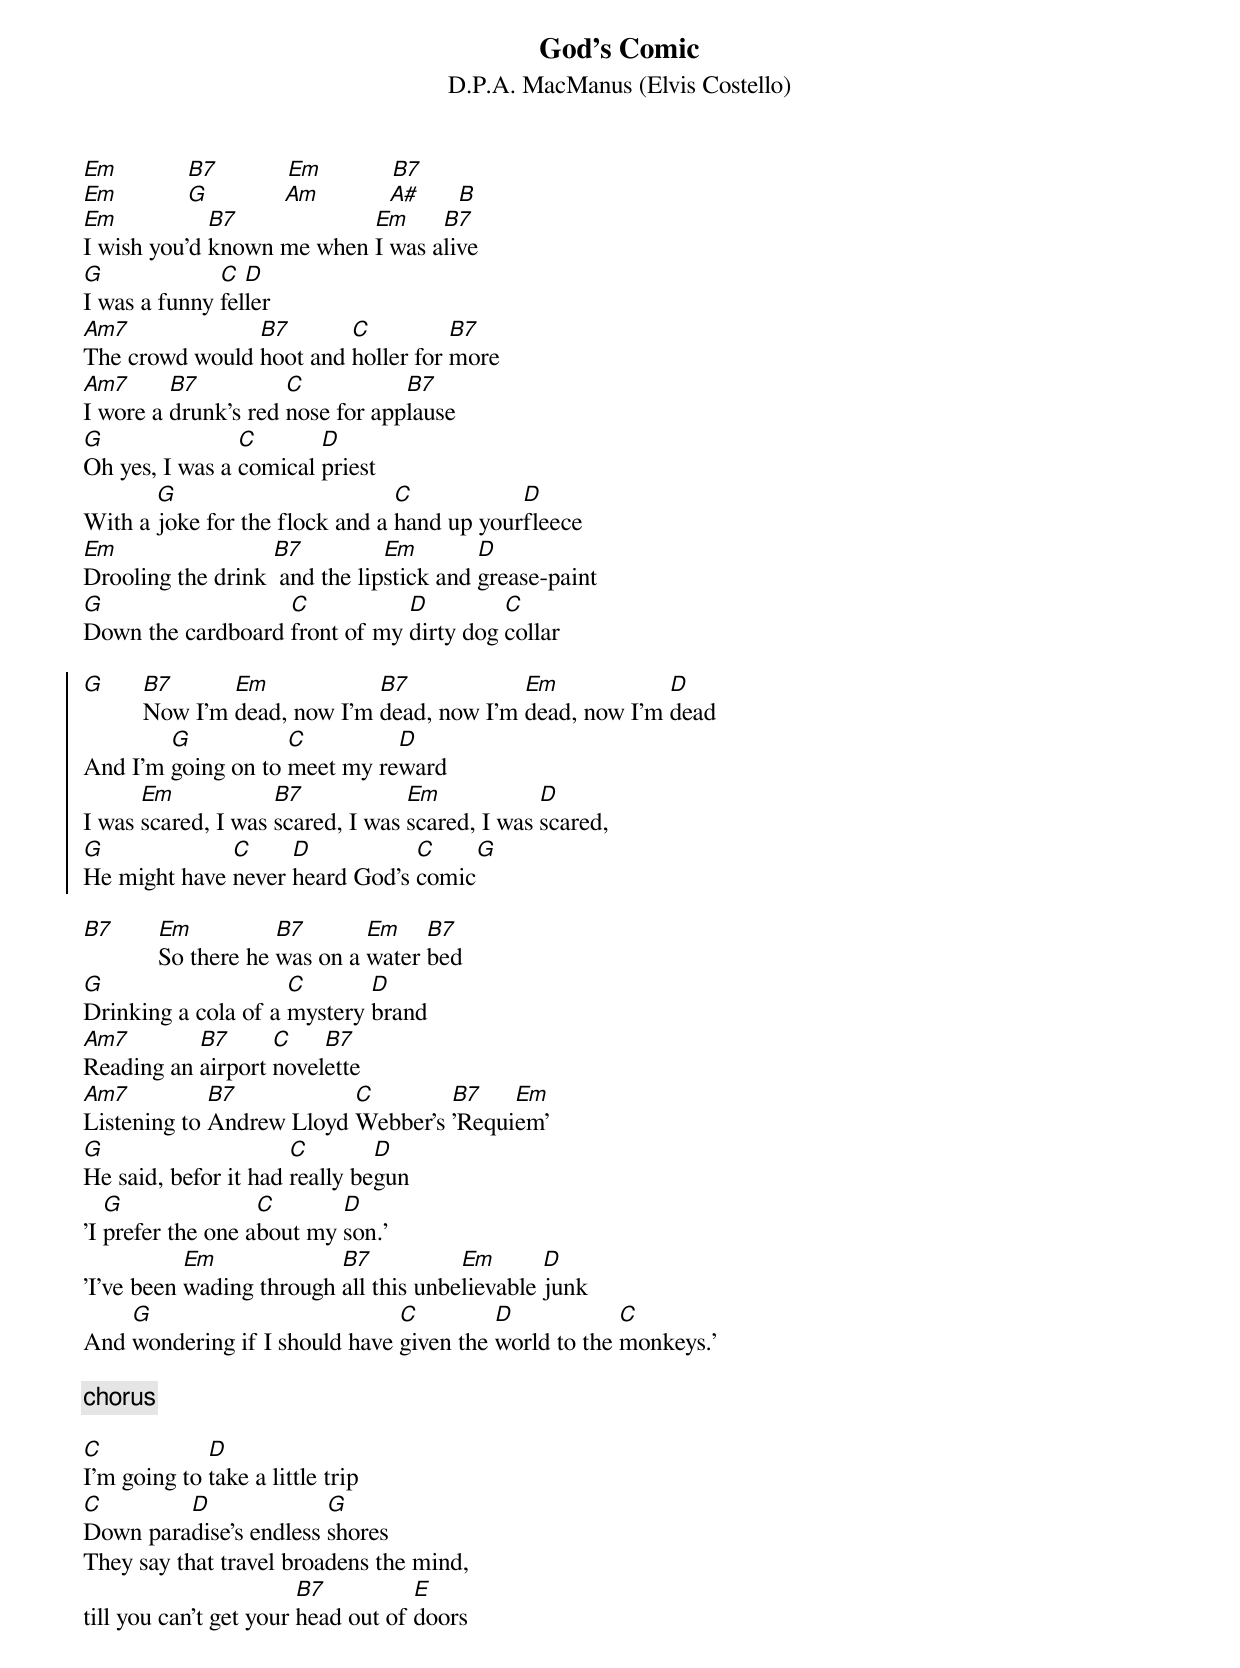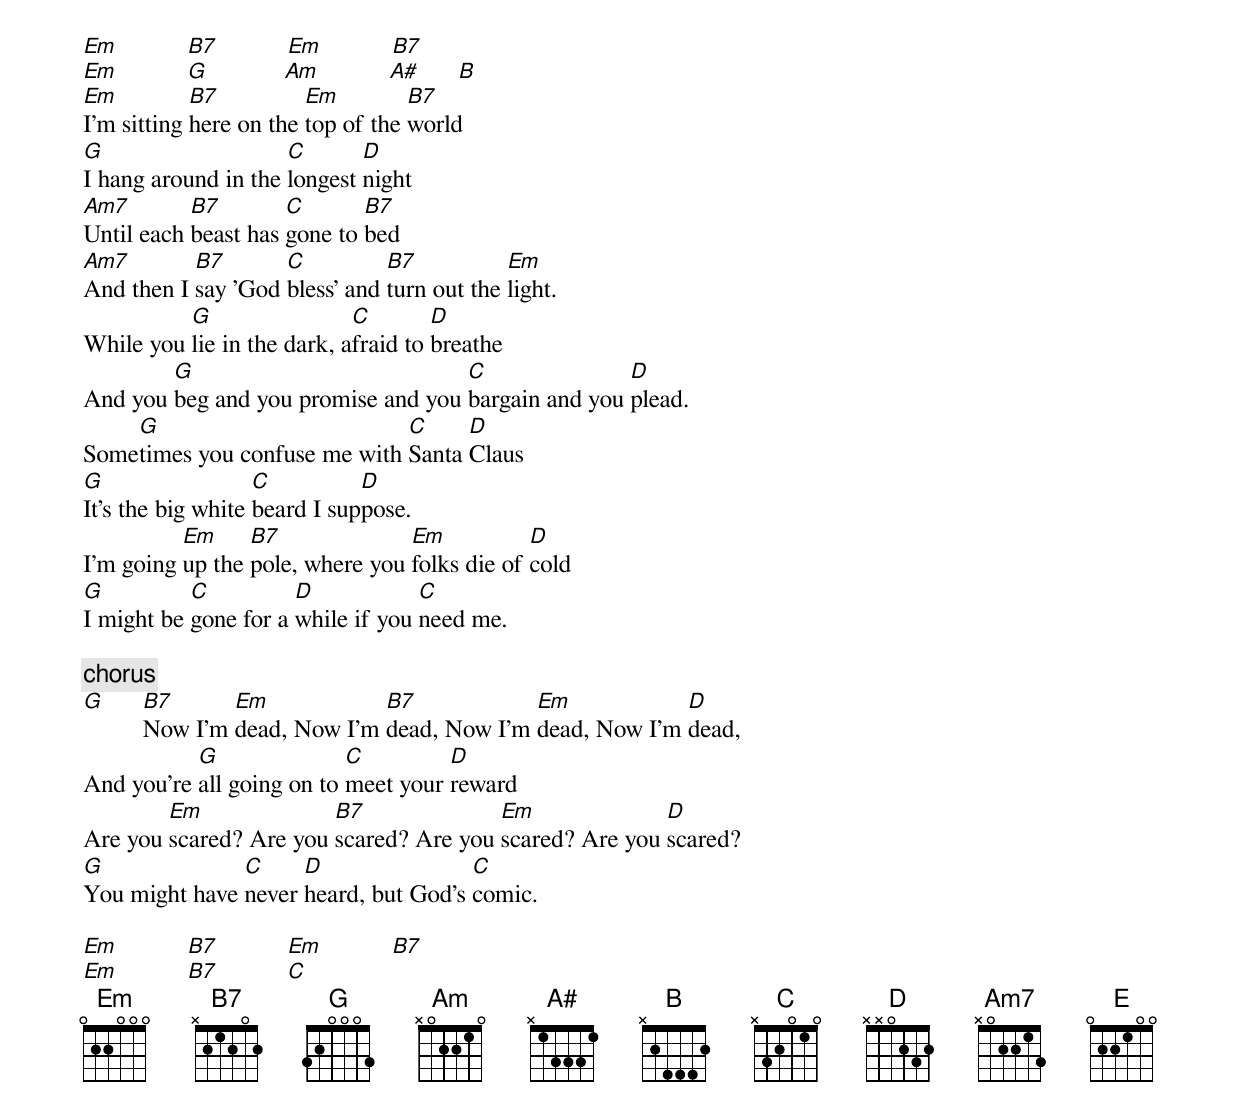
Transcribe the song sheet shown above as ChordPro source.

{t: God's Comic}
{st: D.P.A. MacManus (Elvis Costello)}

[Em]           [B7]           [Em]           [B7]
[Em]           [G]            [Am]           [A#]      [B]
[Em]I wish you'd [B7]known me when [Em]I was a[B7]live
[G]I was a funny [C]fel[D]ler
[Am7]The crowd would [B7]hoot and [C]holler for [B7]more
[Am7]I wore a [B7]drunk's red [C]nose for app[B7]lause
[G]Oh yes, I was a [C]comical [D]priest
With a [G]joke for the flock and a [C]hand up your[D]fleece
[Em]Drooling the drink [B7] and the lip[Em]stick and [D]grease-paint
[G]Down the cardboard [C]front of my [D]dirty dog [C]collar

{soc}
[G]      [B7]Now I'm [Em]dead, now I'm [B7]dead, now I'm [Em]dead, now I'm [D]dead
And I'm [G]going on to [C]meet my re[D]ward
I was [Em]scared, I was [B7]scared, I was [Em]scared, I was [D]scared,
[G]He might have [C]never [D]heard God's [C]comic[G]
{eoc}

[B7]       [Em]So there he [B7]was on a [Em]water [B7]bed
[G]Drinking a cola of a [C]mystery [D]brand
[Am7]Reading an [B7]airport [C]novel[B7]ette
[Am7]Listening to [B7]Andrew Lloyd [C]Webber's [B7]'Requi[Em]em'
[G]He said, befor it had [C]really be[D]gun
'I [G]prefer the one a[C]bout my [D]son.'
'I've been [Em]wading through [B7]all this unbe[Em]lievable [D]junk
And [G]wondering if I should have [C]given the [D]world to the [C]monkeys.'

{c:chorus}

[C]I'm going to [D]take a little trip
[C]Down para[D]dise's endless [G]shores
They say that travel broadens the mind,
till you can't get your [B7]head out of [E]doors

[Em]           [B7]           [Em]           [B7]
[Em]           [G]            [Am]           [A#]      [B]
[Em]I'm sitting [B7]here on the [Em]top of the [B7]world
[G]I hang around in the [C]longest [D]night
[Am7]Until each [B7]beast has [C]gone to [B7]bed
[Am7]And then I [B7]say 'God [C]bless' and [B7]turn out the [Em]light.
While you [G]lie in the dark, a[C]fraid to [D]breathe
And you [G]beg and you promise and you [C]bargain and you [D]plead.
Some[G]times you confuse me with [C]Santa [D]Claus
[G]It's the big white [C]beard I sup[D]pose.
I'm going [Em]up the [B7]pole, where you [Em]folks die of [D]cold
[G]I might be [C]gone for a [D]while if you [C]need me.

{c:chorus}
[G]      [B7]Now I'm [Em]dead, Now I'm [B7]dead, Now I'm [Em]dead, Now I'm [D]dead,
And you're [G]all going on to [C]meet your [D]reward
Are you [Em]scared? Are you [B7]scared? Are you [Em]scared? Are you [D]scared?
[G]You might have [C]never [D]heard, but God's [C]comic.

[Em]           [B7]           [Em]           [B7]
[Em]           [B7]           [C]
